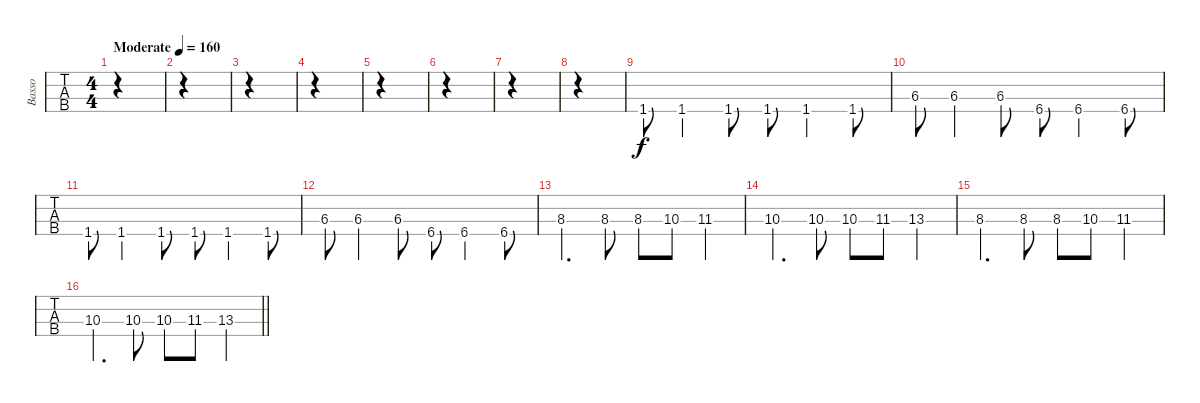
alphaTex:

\track ("Basso" "Basso") {instrument electricbassfinger}
\staff {tabs}
\tuning (G2 D2 A1 E1) {hide}
\ts (4 4)
\tempo (160 "Moderate")
\clef f4
\ks c
|
|
|
|
|
|
|
|
1.4.8 1.4.4 1.4.8 1.4.8 1.4.4 1.4.8 |
6.3.8 6.3.4 6.3.8 6.4.8 6.4.4 6.4.8 |
1.4.8 1.4.4 1.4.8 1.4.8 1.4.4 1.4.8 |
6.3.8 6.3.4 6.3.8 6.4.8 6.4.4 6.4.8 |
8.3.4{d} 8.3.8 8.3.8 10.3.8 11.3.4 |
10.3.4{d} 10.3.8 10.3.8 11.3.8 13.3.4 |
8.3.4{d} 8.3.8 8.3.8 10.3.8 11.3.4 |
\barLineRight lightlight
10.3.4{d} 10.3.8 10.3.8 11.3.8 13.3.4
